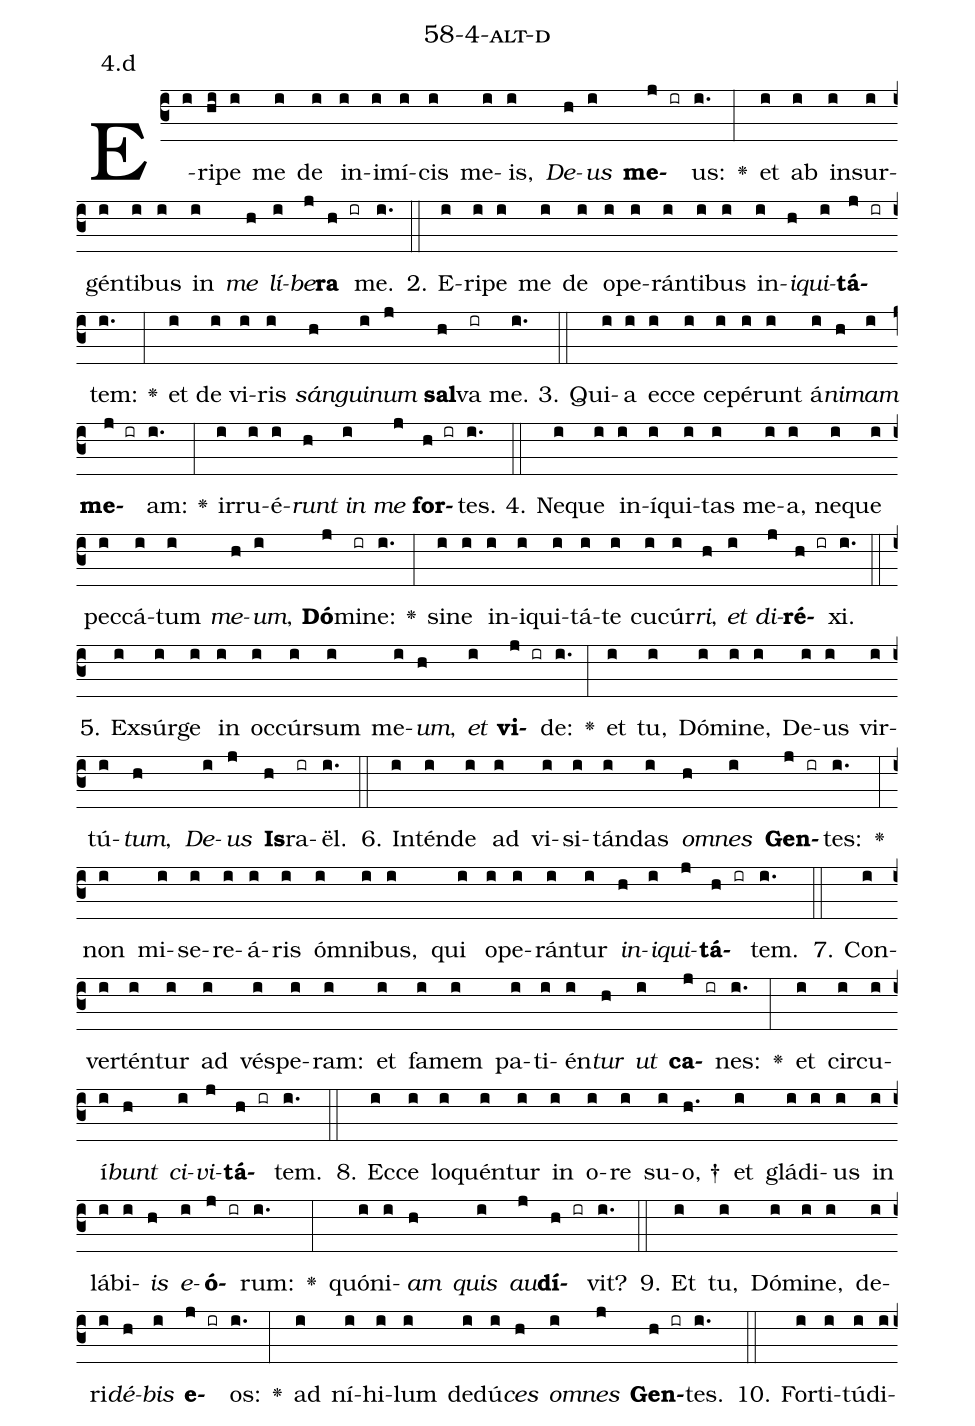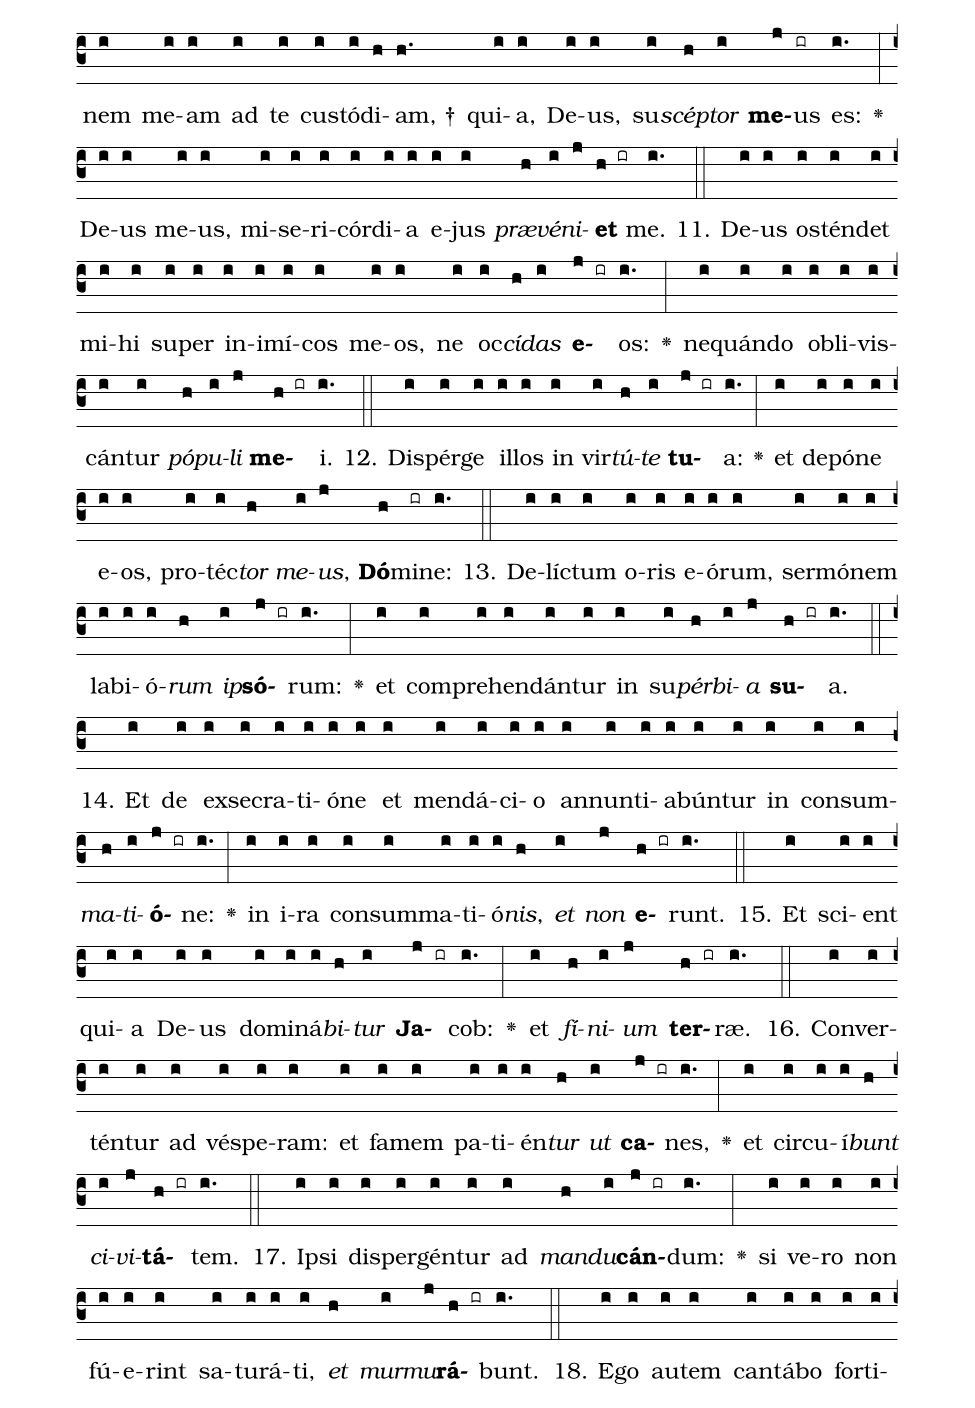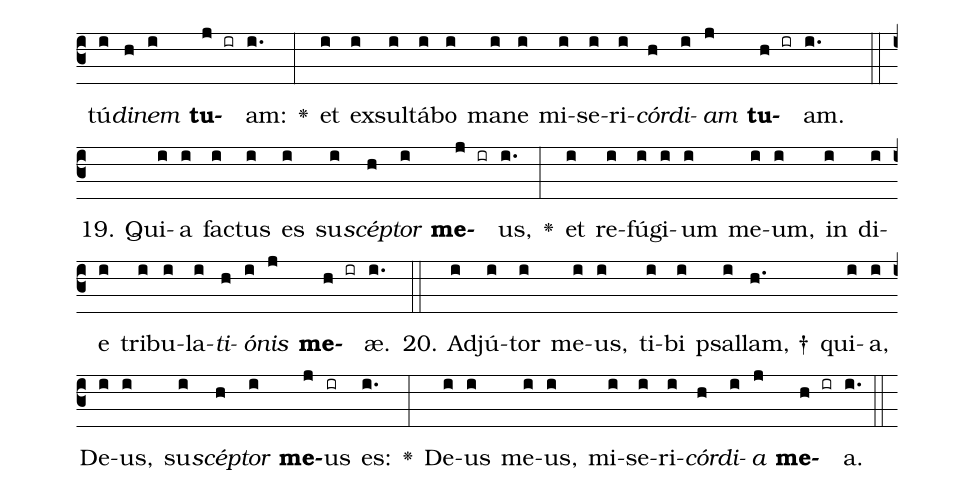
name: 58-4-alt-d;
annotation: 4.d;
%%
(c3)E(i)ri(hi)pe(i) me(i) de(i) in(i)i(i)mí(i)cis(i) me(i)is,(i) <i>De</i>(h)<i>us</i>(i) <b>me</b>(j ir)us:(i.) <v>\greheightstar</v>(:) et(i) ab(i) in(i)sur(i)gén(i)ti(i)bus(i) in(i) <i>me</i>(h) <i>lí</i>(i)<i>be</i>(j)<b>ra</b>(h ir) me.(i.) (::)
2. E(i)ri(i)pe(i) me(i) de(i) o(i)pe(i)rán(i)ti(i)bus(i) in(i)<i>i</i>(h)<i>qui</i>(i)<b>tá</b>(j ir)tem:(i.) <v>\greheightstar</v>(:) et(i) de(i) vi(i)ris(i) <i>sán</i>(h)<i>gui</i>(i)<i>num</i>(j) <b>sal</b>(h)va(ir) me.(i.) (::)
3. Qui(i)a(i) ec(i)ce(i) ce(i)pé(i)runt(i) á(i)<i>ni</i>(h)<i>mam</i>(i) <b>me</b>(j ir)am:(i.) <v>\greheightstar</v>(:) ir(i)ru(i)é(i)<i>runt</i>(h) <i>in</i>(i) <i>me</i>(j) <b>for</b>(h ir)tes.(i.) (::)
4. Ne(i)que(i) in(i)í(i)qui(i)tas(i) me(i)a,(i) ne(i)que(i) pec(i)cá(i)tum(i) <i>me</i>(h)<i>um</i>,(i) <b>Dó</b>(j)mi(ir)ne:(i.) <v>\greheightstar</v>(:) si(i)ne(i) in(i)i(i)qui(i)tá(i)te(i) cu(i)cúr(i)<i>ri</i>,(h) <i>et</i>(i) <i>di</i>(j)<b>ré</b>(h ir)xi.(i.) (::)
5. Ex(i)súr(i)ge(i) in(i) oc(i)cúr(i)sum(i) me(i)<i>um</i>,(h) <i>et</i>(i) <b>vi</b>(j ir)de:(i.) <v>\greheightstar</v>(:) et(i) tu,(i) Dó(i)mi(i)ne,(i) De(i)us(i) vir(i)tú(i)<i>tum</i>,(h) <i>De</i>(i)<i>us</i>(j) <b>Is</b>(h)ra(ir)ël.(i.) (::)
6. In(i)tén(i)de(i) ad(i) vi(i)si(i)tán(i)das(i) <i>om</i>(h)<i>nes</i>(i) <b>Gen</b>(j ir)tes:(i.) <v>\greheightstar</v>(:) non(i) mi(i)se(i)re(i)á(i)ris(i) óm(i)ni(i)bus,(i) qui(i) o(i)pe(i)rán(i)tur(i) <i>in</i>(h)<i>i</i>(i)<i>qui</i>(j)<b>tá</b>(h ir)tem.(i.) (::)
7. Con(i)ver(i)tén(i)tur(i) ad(i) vés(i)pe(i)ram:(i) et(i) fa(i)mem(i) pa(i)ti(i)én(i)<i>tur</i>(h) <i>ut</i>(i) <b>ca</b>(j ir)nes:(i.) <v>\greheightstar</v>(:) et(i) cir(i)cu(i)í(i)<i>bunt</i>(h) <i>ci</i>(i)<i>vi</i>(j)<b>tá</b>(h ir)tem.(i.) (::)
8. Ec(i)ce(i) lo(i)quén(i)tur(i) in(i) o(i)re(i) su(i)o, †(h.) et(i) glá(i)di(i)us(i) in(i) lá(i)bi(i)<i>is</i>(h) <i>e</i>(i)<b>ó</b>(j ir)rum:(i.) <v>\greheightstar</v>(:) quón(i)i(i)<i>am</i>(h) <i>quis</i>(i) <i>au</i>(j)<b>dí</b>(h ir)vit?(i.) (::)
9. Et(i) tu,(i) Dó(i)mi(i)ne,(i) de(i)ri(i)<i>dé</i>(h)<i>bis</i>(i) <b>e</b>(j ir)os:(i.) <v>\greheightstar</v>(:) ad(i) ní(i)hi(i)lum(i) de(i)dú(i)<i>ces</i>(h) <i>om</i>(i)<i>nes</i>(j) <b>Gen</b>(h ir)tes.(i.) (::)
10. For(i)ti(i)tú(i)di(i)nem(i) me(i)am(i) ad(i) te(i) cus(i)tó(i)di(h)am, †(h.) qui(i)a,(i) De(i)us,(i) su(i)<i>scép</i>(h)<i>tor</i>(i) <b>me</b>(j)us(ir) es:(i.) <v>\greheightstar</v>(:) De(i)us(i) me(i)us,(i) mi(i)se(i)ri(i)cór(i)di(i)a(i) e(i)jus(i) <i>præ</i>(h)<i>vé</i>(i)<i>ni</i>(j)<b>et</b>(h ir) me.(i.) (::)
11. De(i)us(i) os(i)tén(i)det(i) mi(i)hi(i) su(i)per(i) in(i)i(i)mí(i)cos(i) me(i)os,(i) ne(i) oc(i)<i>cí</i>(h)<i>das</i>(i) <b>e</b>(j ir)os:(i.) <v>\greheightstar</v>(:) ne(i)quán(i)do(i) ob(i)li(i)vis(i)cán(i)tur(i) <i>pó</i>(h)<i>pu</i>(i)<i>li</i>(j) <b>me</b>(h ir)i.(i.) (::)
12. Di(i)spér(i)ge(i) il(i)los(i) in(i) vir(i)<i>tú</i>(h)<i>te</i>(i) <b>tu</b>(j ir)a:(i.) <v>\greheightstar</v>(:) et(i) de(i)pó(i)ne(i) e(i)os,(i) pro(i)téc(i)<i>tor</i>(h) <i>me</i>(i)<i>us</i>,(j) <b>Dó</b>(h)mi(ir)ne:(i.) (::)
13. De(i)líc(i)tum(i) o(i)ris(i) e(i)ó(i)rum,(i) ser(i)mó(i)nem(i) la(i)bi(i)ó(i)<i>rum</i>(h) <i>ip</i>(i)<b>só</b>(j ir)rum:(i.) <v>\greheightstar</v>(:) et(i) com(i)pre(i)hen(i)dán(i)tur(i) in(i) su(i)<i>pér</i>(h)<i>bi</i>(i)<i>a</i>(j) <b>su</b>(h ir)a.(i.) (::)
14. Et(i) de(i) ex(i)se(i)cra(i)ti(i)ó(i)ne(i) et(i) men(i)dá(i)ci(i)o(i) an(i)nun(i)ti(i)a(i)bún(i)tur(i) in(i) con(i)sum(i)<i>ma</i>(h)<i>ti</i>(i)<b>ó</b>(j ir)ne:(i.) <v>\greheightstar</v>(:) in(i) i(i)ra(i) con(i)sum(i)ma(i)ti(i)ó(i)<i>nis</i>,(h) <i>et</i>(i) <i>non</i>(j) <b>e</b>(h ir)runt.(i.) (::)
15. Et(i) sci(i)ent(i) qui(i)a(i) De(i)us(i) do(i)mi(i)ná(i)<i>bi</i>(h)<i>tur</i>(i) <b>Ja</b>(j ir)cob:(i.) <v>\greheightstar</v>(:) et(i) <i>fí</i>(h)<i>ni</i>(i)<i>um</i>(j) <b>ter</b>(h ir)ræ.(i.) (::)
16. Con(i)ver(i)tén(i)tur(i) ad(i) vés(i)pe(i)ram:(i) et(i) fa(i)mem(i) pa(i)ti(i)én(i)<i>tur</i>(h) <i>ut</i>(i) <b>ca</b>(j ir)nes,(i.) <v>\greheightstar</v>(:) et(i) cir(i)cu(i)í(i)<i>bunt</i>(h) <i>ci</i>(i)<i>vi</i>(j)<b>tá</b>(h ir)tem.(i.) (::)
17. Ip(i)si(i) di(i)sper(i)gén(i)tur(i) ad(i) <i>man</i>(h)<i>du</i>(i)<b>cán</b>(j ir)dum:(i.) <v>\greheightstar</v>(:) si(i) ve(i)ro(i) non(i) fú(i)e(i)rint(i) sa(i)tu(i)rá(i)ti,(i) <i>et</i>(h) <i>mur</i>(i)<i>mu</i>(j)<b>rá</b>(h ir)bunt.(i.) (::)
18. E(i)go(i) au(i)tem(i) can(i)tá(i)bo(i) for(i)ti(i)tú(i)<i>di</i>(h)<i>nem</i>(i) <b>tu</b>(j ir)am:(i.) <v>\greheightstar</v>(:) et(i) ex(i)sul(i)tá(i)bo(i) ma(i)ne(i) mi(i)se(i)ri(i)<i>cór</i>(h)<i>di</i>(i)<i>am</i>(j) <b>tu</b>(h ir)am.(i.) (::)
19. Qui(i)a(i) fac(i)tus(i) es(i) su(i)<i>scép</i>(h)<i>tor</i>(i) <b>me</b>(j ir)us,(i.) <v>\greheightstar</v>(:) et(i) re(i)fú(i)gi(i)um(i) me(i)um,(i) in(i) di(i)e(i) tri(i)bu(i)la(i)<i>ti</i>(h)<i>ó</i>(i)<i>nis</i>(j) <b>me</b>(h ir)æ.(i.) (::)
20. Ad(i)jú(i)tor(i) me(i)us,(i) ti(i)bi(i) psal(i)lam, †(h.) qui(i)a,(i) De(i)us,(i) su(i)<i>scép</i>(h)<i>tor</i>(i) <b>me</b>(j)us(ir) es:(i.) <v>\greheightstar</v>(:) De(i)us(i) me(i)us,(i) mi(i)se(i)ri(i)<i>cór</i>(h)<i>di</i>(i)<i>a</i>(j) <b>me</b>(h ir)a.(i.) (::)
